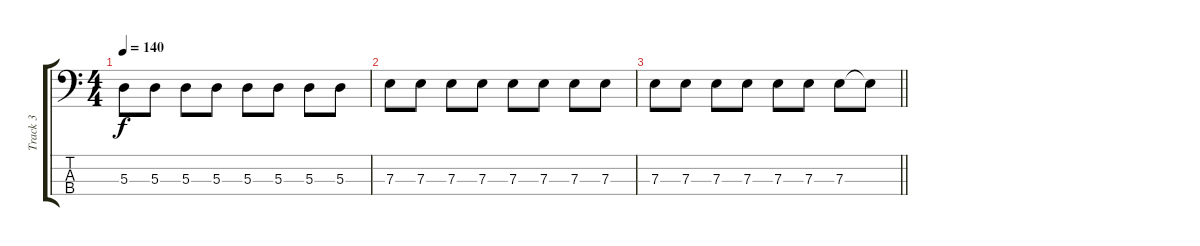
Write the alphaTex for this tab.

\track ("Track 3" "Track 3") {instrument electricbassfinger}
\staff {score tabs}
\tuning (G2 D2 A1 E1) {hide}
\ts (4 4)
\tempo 140
\clef f4
\ks c
5.3.8{dy f} 5.3.8 5.3.8 5.3.8 5.3.8 5.3.8 5.3.8 5.3.8 |
7.3.8 7.3.8 7.3.8 7.3.8 7.3.8 7.3.8 7.3.8 7.3.8 |
\barLineRight lightlight
7.3.8 7.3.8 7.3.8 7.3.8 7.3.8 7.3.8 7.3.8 7.3{t}.8
